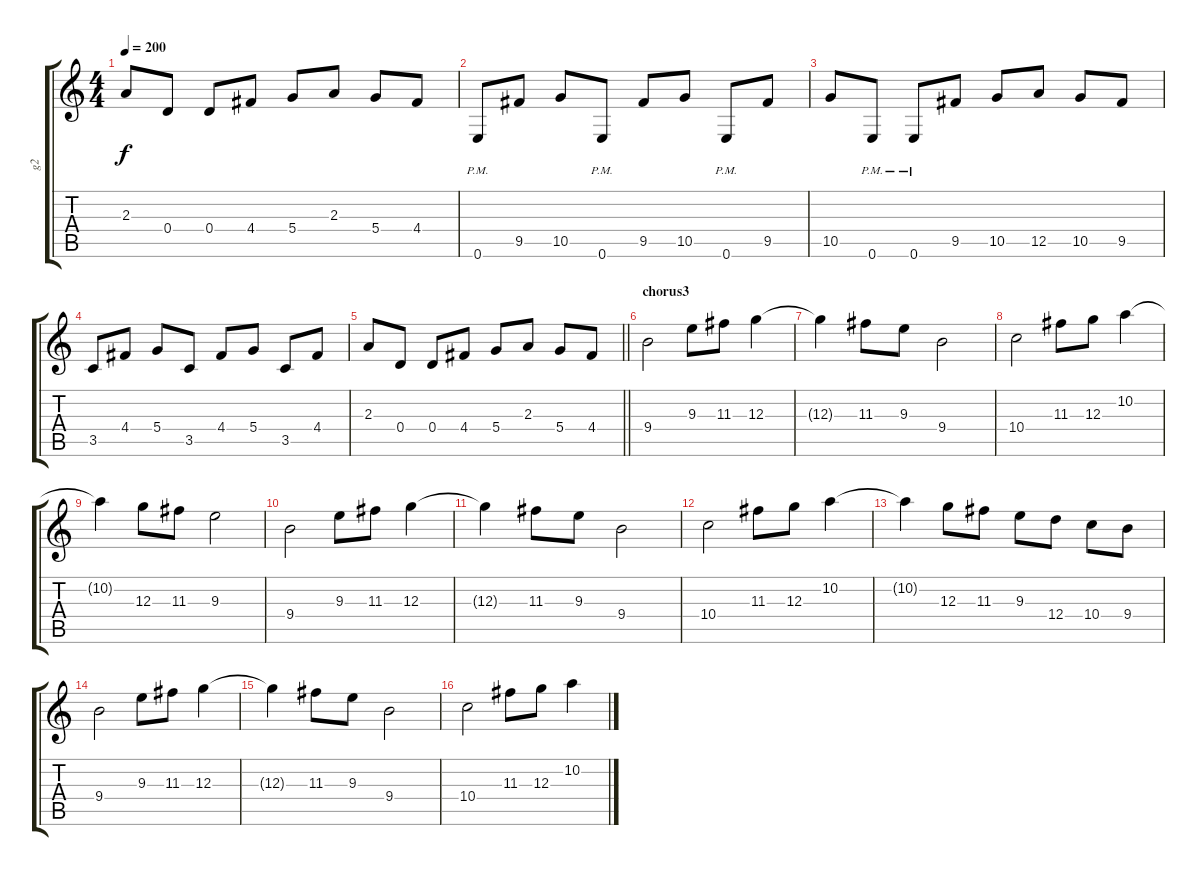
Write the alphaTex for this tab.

\track ("g2" "g2") {instrument distortionguitar}
\staff {score tabs}
\tuning (E4 B3 G3 D3 A2 E2) {hide}
\ts (4 4)
\tempo 200
\clef g2
\ks c
2.3.8{dy f} 0.4.8 0.4.8 4.4.8 5.4.8 2.3.8 5.4.8 4.4.8 |
0.6{pm}.8 9.5.8 10.5.8 0.6{pm}.8 9.5.8 10.5.8 0.6{pm}.8 9.5.8 |
10.5.8 0.6{pm}.8 0.6{pm}.8 9.5.8 10.5.8 12.5.8 10.5.8 9.5.8 |
3.5.8 4.4.8 5.4.8 3.5.8 4.4.8 5.4.8 3.5.8 4.4.8 |
\barLineRight lightlight
2.3.8 0.4.8 0.4.8 4.4.8 5.4.8 2.3.8 5.4.8 4.4.8 |
\section ("" "chorus3")
9.4.2{instrument distortionguitar} 9.3.8 11.3.8 12.3.4 |
12.3{t}.4 11.3.8 9.3.8 9.4.2 |
10.4.2 11.3.8 12.3.8 10.2.4 |
10.2{t}.4 12.3.8 11.3.8 9.3.2 |
9.4.2 9.3.8 11.3.8 12.3.4 |
12.3{t}.4 11.3.8 9.3.8 9.4.2 |
10.4.2 11.3.8 12.3.8 10.2.4 |
10.2{t}.4 12.3.8 11.3.8 9.3.8 12.4.8 10.4.8 9.4.8 |
9.4.2{instrument distortionguitar} 9.3.8 11.3.8 12.3.4 |
12.3{t}.4 11.3.8 9.3.8 9.4.2 |
10.4.2 11.3.8 12.3.8 10.2.4
